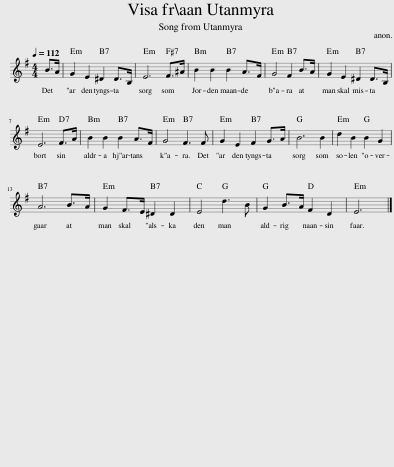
X:1
L:1/8
Q:1/4=112
M:4/4
I:linebreak $
K:Emin
V:1 treble
V:1
 B>A | G2 E2 ^D2 D>B, | E6 F>^A | B2 B2 B2 A>F | G4 F2 B>A | %5
 G2 E2 ^D2 D>B, |$ E6 F>A | B2 B2 B2 A>F | G4 F3 F | G2 E2 F2 G>A | %10
 B6 B2 | d2 B2 B2 G2 |$ A6 B>A | G2 F>E ^D2 D2 | E4 d3 B | %15
 G2 B>A F2 D2 | E6 |] %17
